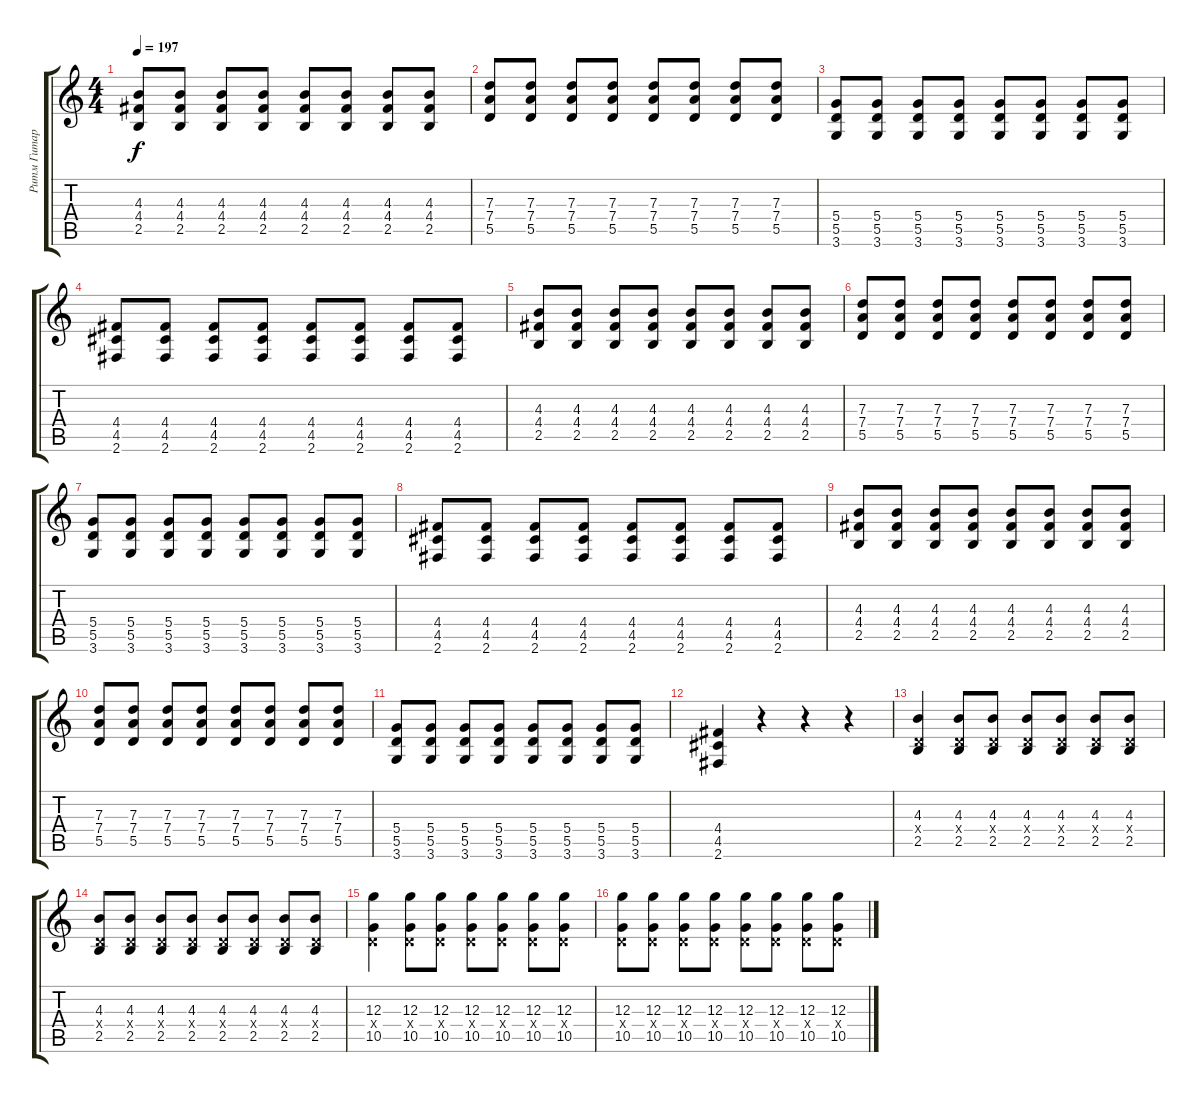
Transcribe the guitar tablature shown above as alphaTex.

\track ("Ритм Гитара (Bizzy D)" "Ритм Гитар") {instrument distortionguitar}
\staff {score tabs}
\tuning (E4 B3 G3 D3 A2 E2) {hide}
\ts (4 4)
\tempo 197
\clef g2
\ks c
(4.3 4.4 2.5).8{dy f volume 13} (4.3 4.4 2.5).8 (4.3 4.4 2.5).8 (4.3 4.4 2.5).8 (4.3 4.4 2.5).8 (4.3 4.4 2.5).8 (4.3 4.4 2.5).8 (4.3 4.4 2.5).8 |
(7.3 7.4 5.5).8 (7.3 7.4 5.5).8 (7.3 7.4 5.5).8 (7.3 7.4 5.5).8 (7.3 7.4 5.5).8 (7.3 7.4 5.5).8 (7.3 7.4 5.5).8 (7.3 7.4 5.5).8 |
(5.4 5.5 3.6).8 (5.4 5.5 3.6).8 (5.4 5.5 3.6).8 (5.4 5.5 3.6).8 (5.4 5.5 3.6).8 (5.4 5.5 3.6).8 (5.4 5.5 3.6).8 (5.4 5.5 3.6).8 |
(4.4 4.5 2.6).8 (4.4 4.5 2.6).8 (4.4 4.5 2.6).8 (4.4 4.5 2.6).8 (4.4 4.5 2.6).8 (4.4 4.5 2.6).8 (4.4 4.5 2.6).8 (4.4 4.5 2.6).8 |
(4.3 4.4 2.5).8{volume 13} (4.3 4.4 2.5).8 (4.3 4.4 2.5).8 (4.3 4.4 2.5).8 (4.3 4.4 2.5).8 (4.3 4.4 2.5).8 (4.3 4.4 2.5).8 (4.3 4.4 2.5).8 |
(7.3 7.4 5.5).8 (7.3 7.4 5.5).8 (7.3 7.4 5.5).8 (7.3 7.4 5.5).8 (7.3 7.4 5.5).8 (7.3 7.4 5.5).8 (7.3 7.4 5.5).8 (7.3 7.4 5.5).8 |
(5.4 5.5 3.6).8 (5.4 5.5 3.6).8 (5.4 5.5 3.6).8 (5.4 5.5 3.6).8 (5.4 5.5 3.6).8 (5.4 5.5 3.6).8 (5.4 5.5 3.6).8 (5.4 5.5 3.6).8 |
(4.4 4.5 2.6).8 (4.4 4.5 2.6).8 (4.4 4.5 2.6).8 (4.4 4.5 2.6).8 (4.4 4.5 2.6).8 (4.4 4.5 2.6).8 (4.4 4.5 2.6).8 (4.4 4.5 2.6).8 |
(4.3 4.4 2.5).8{volume 13} (4.3 4.4 2.5).8 (4.3 4.4 2.5).8 (4.3 4.4 2.5).8 (4.3 4.4 2.5).8 (4.3 4.4 2.5).8 (4.3 4.4 2.5).8 (4.3 4.4 2.5).8 |
(7.3 7.4 5.5).8 (7.3 7.4 5.5).8 (7.3 7.4 5.5).8 (7.3 7.4 5.5).8 (7.3 7.4 5.5).8 (7.3 7.4 5.5).8 (7.3 7.4 5.5).8 (7.3 7.4 5.5).8 |
(5.4 5.5 3.6).8 (5.4 5.5 3.6).8 (5.4 5.5 3.6).8 (5.4 5.5 3.6).8 (5.4 5.5 3.6).8 (5.4 5.5 3.6).8 (5.4 5.5 3.6).8 (5.4 5.5 3.6).8 |
(4.4 4.5 2.6).4 r.4 r.4 r.4 |
(4.3 0.4{x} 2.5).4 (4.3 0.4{x} 2.5).8 (4.3 0.4{x} 2.5).8 (4.3 0.4{x} 2.5).8 (4.3 0.4{x} 2.5).8 (4.3 0.4{x} 2.5).8 (4.3 0.4{x} 2.5).8 |
(4.3 0.4{x} 2.5).8 (4.3 0.4{x} 2.5).8 (4.3 0.4{x} 2.5).8 (4.3 0.4{x} 2.5).8 (4.3 0.4{x} 2.5).8 (4.3 0.4{x} 2.5).8 (4.3 0.4{x} 2.5).8 (4.3 0.4{x} 2.5).8 |
(12.3 0.4{x} 10.5).4 (12.3 0.4{x} 10.5).8 (12.3 0.4{x} 10.5).8 (12.3 0.4{x} 10.5).8 (12.3 0.4{x} 10.5).8 (12.3 0.4{x} 10.5).8 (12.3 0.4{x} 10.5).8 |
(12.3 0.4{x} 10.5).8 (12.3 0.4{x} 10.5).8 (12.3 0.4{x} 10.5).8 (12.3 0.4{x} 10.5).8 (12.3 0.4{x} 10.5).8 (12.3 0.4{x} 10.5).8 (12.3 0.4{x} 10.5).8 (12.3 0.4{x} 10.5).8
